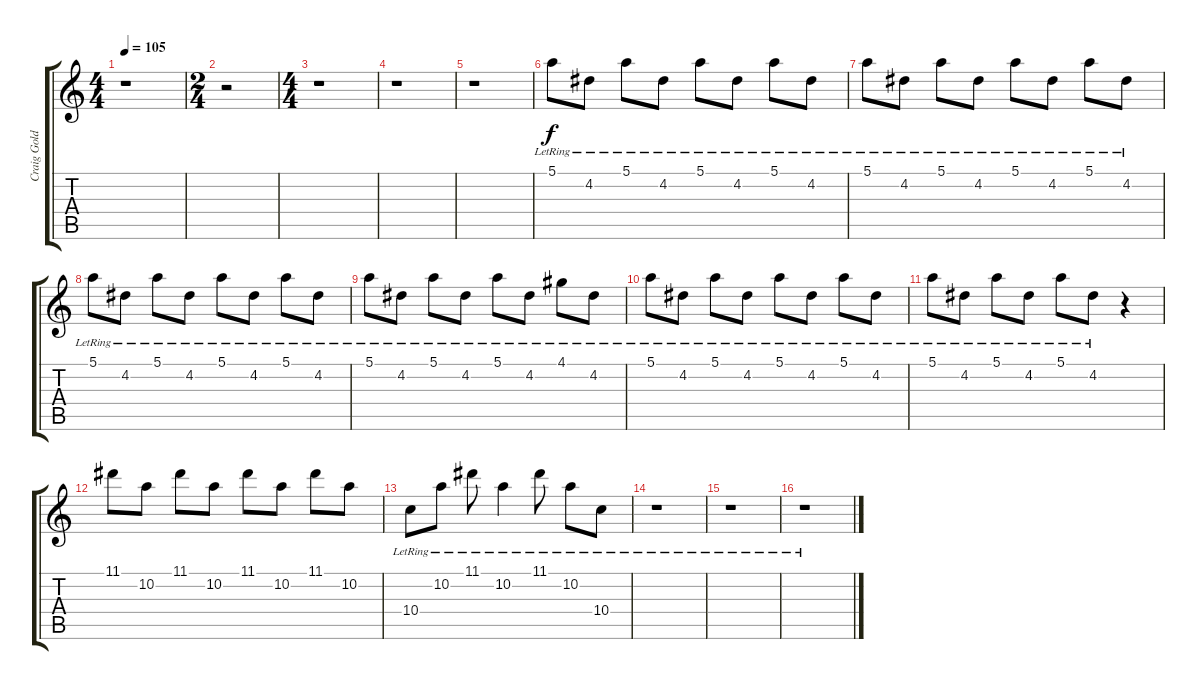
\track ("Craig Goldy III" "Craig Gold") {instrument electricguitarclean}
\staff {score tabs}
\tuning (E4 B3 G3 D3 A2 E2) {hide}
\ts (4 4)
\tempo 105
\clef g2
\ks c
r.1{dy f} |
\ts (2 4)
r.2 |
\ts (4 4)
r.1 |
r.1 |
r.1 |
5.1{lr}.8 4.2{lr}.8 5.1{lr}.8 4.2{lr}.8 5.1{lr}.8 4.2{lr}.8 5.1{lr}.8 4.2{lr}.8 |
5.1{lr}.8 4.2{lr}.8 5.1{lr}.8 4.2{lr}.8 5.1{lr}.8 4.2{lr}.8 5.1{lr}.8 4.2{lr}.8 |
5.1{lr}.8 4.2{lr}.8 5.1{lr}.8 4.2{lr}.8 5.1{lr}.8 4.2{lr}.8 5.1{lr}.8 4.2{lr}.8 |
5.1{lr}.8 4.2{lr}.8 5.1{lr}.8 4.2{lr}.8 5.1{lr}.8 4.2{lr}.8 4.1{lr}.8 4.2{lr}.8 |
5.1{lr}.8 4.2{lr}.8 5.1{lr}.8 4.2{lr}.8 5.1{lr}.8 4.2{lr}.8 5.1{lr}.8 4.2{lr}.8 |
5.1{lr}.8 4.2{lr}.8 5.1{lr}.8 4.2{lr}.8 5.1{lr}.8 4.2{lr}.8 r.4 |
11.1.8 10.2.8 11.1.8 10.2.8 11.1.8 10.2.8 11.1.8 10.2.8 |
10.4{lr}.8 10.2{lr}.8 11.1{lr}.8 10.2{lr}.4 11.1{lr}.8 10.2{lr}.8 10.4{lr}.8 |
r.1 |
r.1 |
r.1
